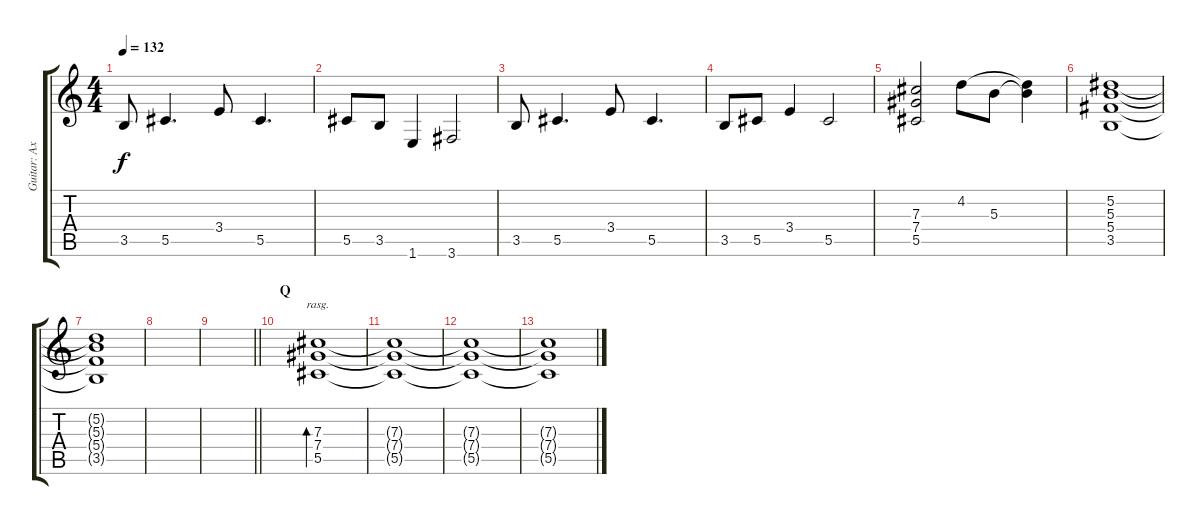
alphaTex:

\track ("Guitar: Axel" "Guitar: Ax") {instrument distortionguitar}
\staff {score tabs}
\tuning (Eb4 Bb3 Gb3 Db3 Ab2 Eb2) {hide}
\ts (4 4)
\tempo 132
\clef g2
\ks c
3.5.8{dy f} 5.5.4{d} 3.4.8 5.5.4{d} |
5.5.8 3.5.8 1.6.4 3.6.2 |
3.5.8 5.5.4{d} 3.4.8 5.5.4{d} |
3.5.8 5.5.8 3.4.4 5.5.2 |
(7.3 7.4 5.5).2 4.2.8 5.3.8 (4.2{t} 5.3{t}).4 |
(5.2 5.3 5.4 3.5).1 |
(5.2{t} 5.3{t} 5.4{t} 3.5{t}).1 |
|
\barLineRight lightlight
|
\section ("" "Q")
(7.3 7.4 5.5).1{bd 480 rasg ii volume 0} |
(7.3{t} 7.4{t} 5.5{t}).1 |
(7.3{t} 7.4{t} 5.5{t}).1 |
(7.3{t} 7.4{t} 5.5{t}).1
